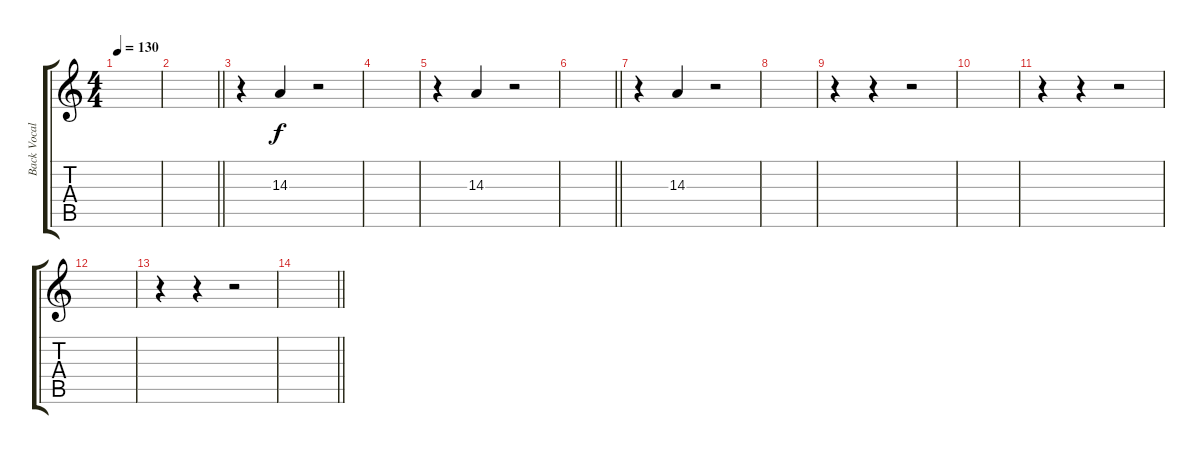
\track ("Back Vocal" "Back Vocal") {instrument panflute}
\staff {score tabs}
\tuning (E4 B3 G3 D3 A2 E2) {hide}
\ts (4 4)
\tempo 130
\clef g2
\ks c
|
\barLineRight lightlight
|
r.4 14.3.4 r.2 |
|
r.4 14.3.4 r.2 |
\barLineRight lightlight
|
r.4 14.3.4 r.2 |
|
r.4 r.4 r.2 |
|
r.4 r.4 r.2 |
|
r.4 r.4 r.2 |
\barLineRight lightlight
